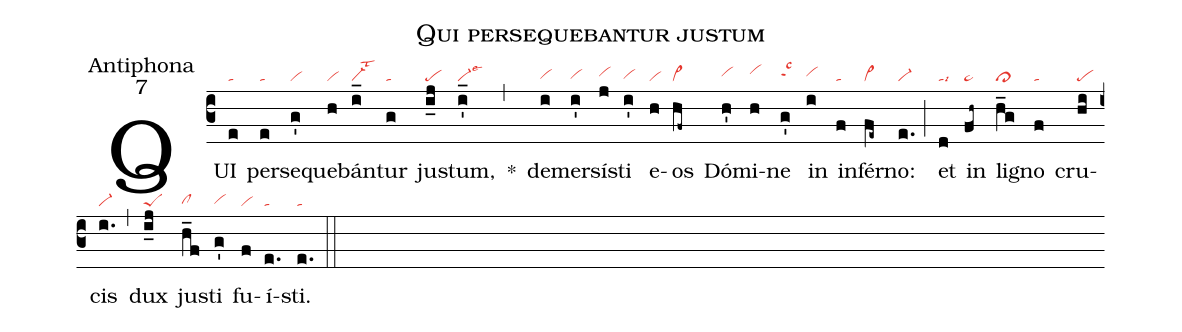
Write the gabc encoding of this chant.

name:Qui persequebantur justum;
office-part:Antiphona;
mode:7;
nabc-lines:1;
%%
(c3)
QUI(e|ta) per(e|ta)se(g'|vi)que(h|vi)bán(i_|vi-lst3)tur(g|ta) ju(i_j|pe)stum,(i'_|vi-lse3) *(,)
de(i|vihg)mer(i'|vihg)sí(j|vihh)sti(i'|vihg) e(h|vi)os(hf~|vi>) Dó(h'|vihh)mi(h|vihi)ne(g'|tahhlsc3) in(i|vihh) in(f|ta)fér(fe~|vi>)no:(e.|vi-) (;)
et(d|talsi3) in(fh~|ta>) li(h_g|cl>)gno(f|ta) cru(hi|pe)cis(i.|vi-) (,)
dux(i_j|peS) ju(h_f|clhg)sti(g'|vihg) fu(f|vi)í(e.|ta)sti.(e.|ta) (::)
